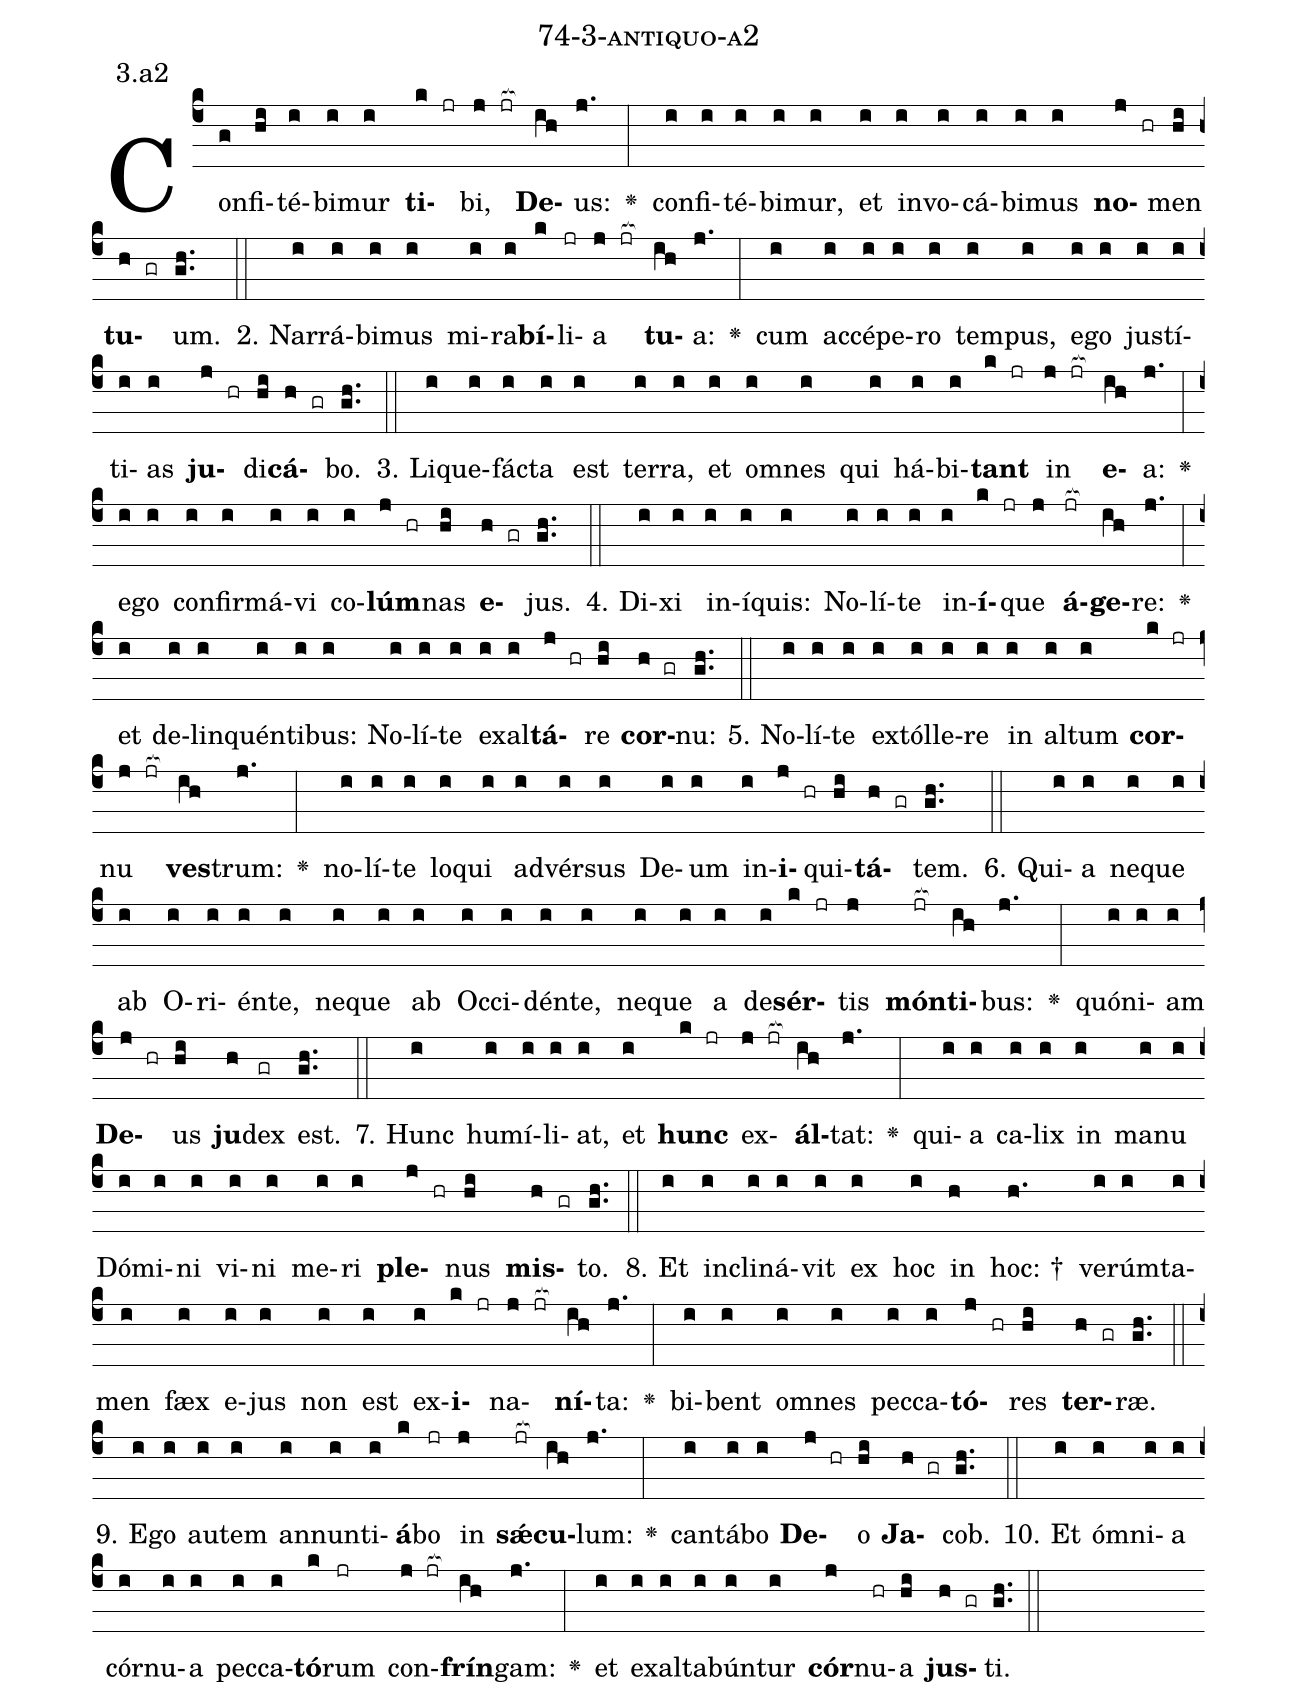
name: 74-3-antiquo-a2;
annotation: 3.a2;
%%
(c4)Con(g)fi(hi)té(i)bi(i)mur(i) <b>ti</b>(k jr)bi,(j jr[ocb:1{]) <b>De</b>(ih[ocb:0}])us:(j.) <v>\greheightstar</v>(:) con(i)fi(i)té(i)bi(i)mur,(i) et(i) in(i)vo(i)cá(i)bi(i)mus(i) <b>no</b>(j hr)men(hi) <b>tu</b>(h gr)um.(gh..) (::)
2. Nar(i)rá(i)bi(i)mus(i) mi(i)ra(i)<b>bí</b>(k)li(jr)a(j jr[ocb:1{]) <b>tu</b>(ih[ocb:0}])a:(j.) <v>\greheightstar</v>(:) cum(i) ac(i)cé(i)pe(i)ro(i) tem(i)pus,(i) e(i)go(i) jus(i)tí(i)ti(i)as(i) <b>ju</b>(j hr)di(hi)<b>cá</b>(h gr)bo.(gh..) (::)
3. Li(i)que(i)fác(i)ta(i) est(i) ter(i)ra,(i) et(i) om(i)nes(i) qui(i) há(i)bi(i)<b>tant</b>(k jr) in(j jr[ocb:1{]) <b>e</b>(ih[ocb:0}])a:(j.) <v>\greheightstar</v>(:) e(i)go(i) con(i)fir(i)má(i)vi(i) co(i)<b>lúm</b>(j hr)nas(hi) <b>e</b>(h gr)jus.(gh..) (::)
4. Di(i)xi(i) in(i)í(i)quis:(i) No(i)lí(i)te(i) in(i)<b>í</b>(k jr)que(j) <b>á</b>(jr[ocb:1{])<b>ge</b>(ih[ocb:0}])re:(j.) <v>\greheightstar</v>(:) et(i) de(i)lin(i)quén(i)ti(i)bus:(i) No(i)lí(i)te(i) ex(i)al(i)<b>tá</b>(j hr)re(hi) <b>cor</b>(h gr)nu:(gh..) (::)
5. No(i)lí(i)te(i) ex(i)tól(i)le(i)re(i) in(i) al(i)tum(i) <b>cor</b>(k jr)nu(j jr[ocb:1{]) <b>ves</b>(ih[ocb:0}])trum:(j.) <v>\greheightstar</v>(:) no(i)lí(i)te(i) lo(i)qui(i) ad(i)vér(i)sus(i) De(i)um(i) in(i)<b>i</b>(j hr)qui(hi)<b>tá</b>(h gr)tem.(gh..) (::)
6. Qui(i)a(i) ne(i)que(i) ab(i) O(i)ri(i)én(i)te,(i) ne(i)que(i) ab(i) Oc(i)ci(i)dén(i)te,(i) ne(i)que(i) a(i) de(i)<b>sér</b>(k jr)tis(j) <b>món</b>(jr[ocb:1{])<b>ti</b>(ih[ocb:0}])bus:(j.) <v>\greheightstar</v>(:) quón(i)i(i)am(i) <b>De</b>(j hr)us(hi) <b>ju</b>(h)dex(gr) est.(gh..) (::)
7. Hunc(i) hu(i)mí(i)li(i)at,(i) et(i) <b>hunc</b>(k jr) ex(j jr[ocb:1{])<b>ál</b>(ih[ocb:0}])tat:(j.) <v>\greheightstar</v>(:) qui(i)a(i) ca(i)lix(i) in(i) ma(i)nu(i) Dó(i)mi(i)ni(i) vi(i)ni(i) me(i)ri(i) <b>ple</b>(j hr)nus(hi) <b>mis</b>(h gr)to.(gh..) (::)
8. Et(i) in(i)cli(i)ná(i)vit(i) ex(i) hoc(i) in(h) hoc: †(h.) ve(i)rúm(i)ta(i)men(i) fæx(i) e(i)jus(i) non(i) est(i) ex(i)<b>i</b>(k jr)na(j jr[ocb:1{])<b>ní</b>(ih[ocb:0}])ta:(j.) <v>\greheightstar</v>(:) bi(i)bent(i) om(i)nes(i) pec(i)ca(i)<b>tó</b>(j hr)res(hi) <b>ter</b>(h gr)ræ.(gh..) (::)
9. E(i)go(i) au(i)tem(i) an(i)nun(i)ti(i)<b>á</b>(k)bo(jr) in(j) <b>sǽ</b>(jr[ocb:1{])<b>cu</b>(ih[ocb:0}])lum:(j.) <v>\greheightstar</v>(:) can(i)tá(i)bo(i) <b>De</b>(j hr)o(hi) <b>Ja</b>(h gr)cob.(gh..) (::)
10. Et(i) óm(i)ni(i)a(i) cór(i)nu(i)a(i) pec(i)ca(i)<b>tó</b>(k)rum(jr) con(j jr[ocb:1{])<b>frín</b>(ih[ocb:0}])gam:(j.) <v>\greheightstar</v>(:) et(i) ex(i)al(i)ta(i)bún(i)tur(i) <b>cór</b>(j)nu(hr)a(hi) <b>jus</b>(h gr)ti.(gh..) (::)
